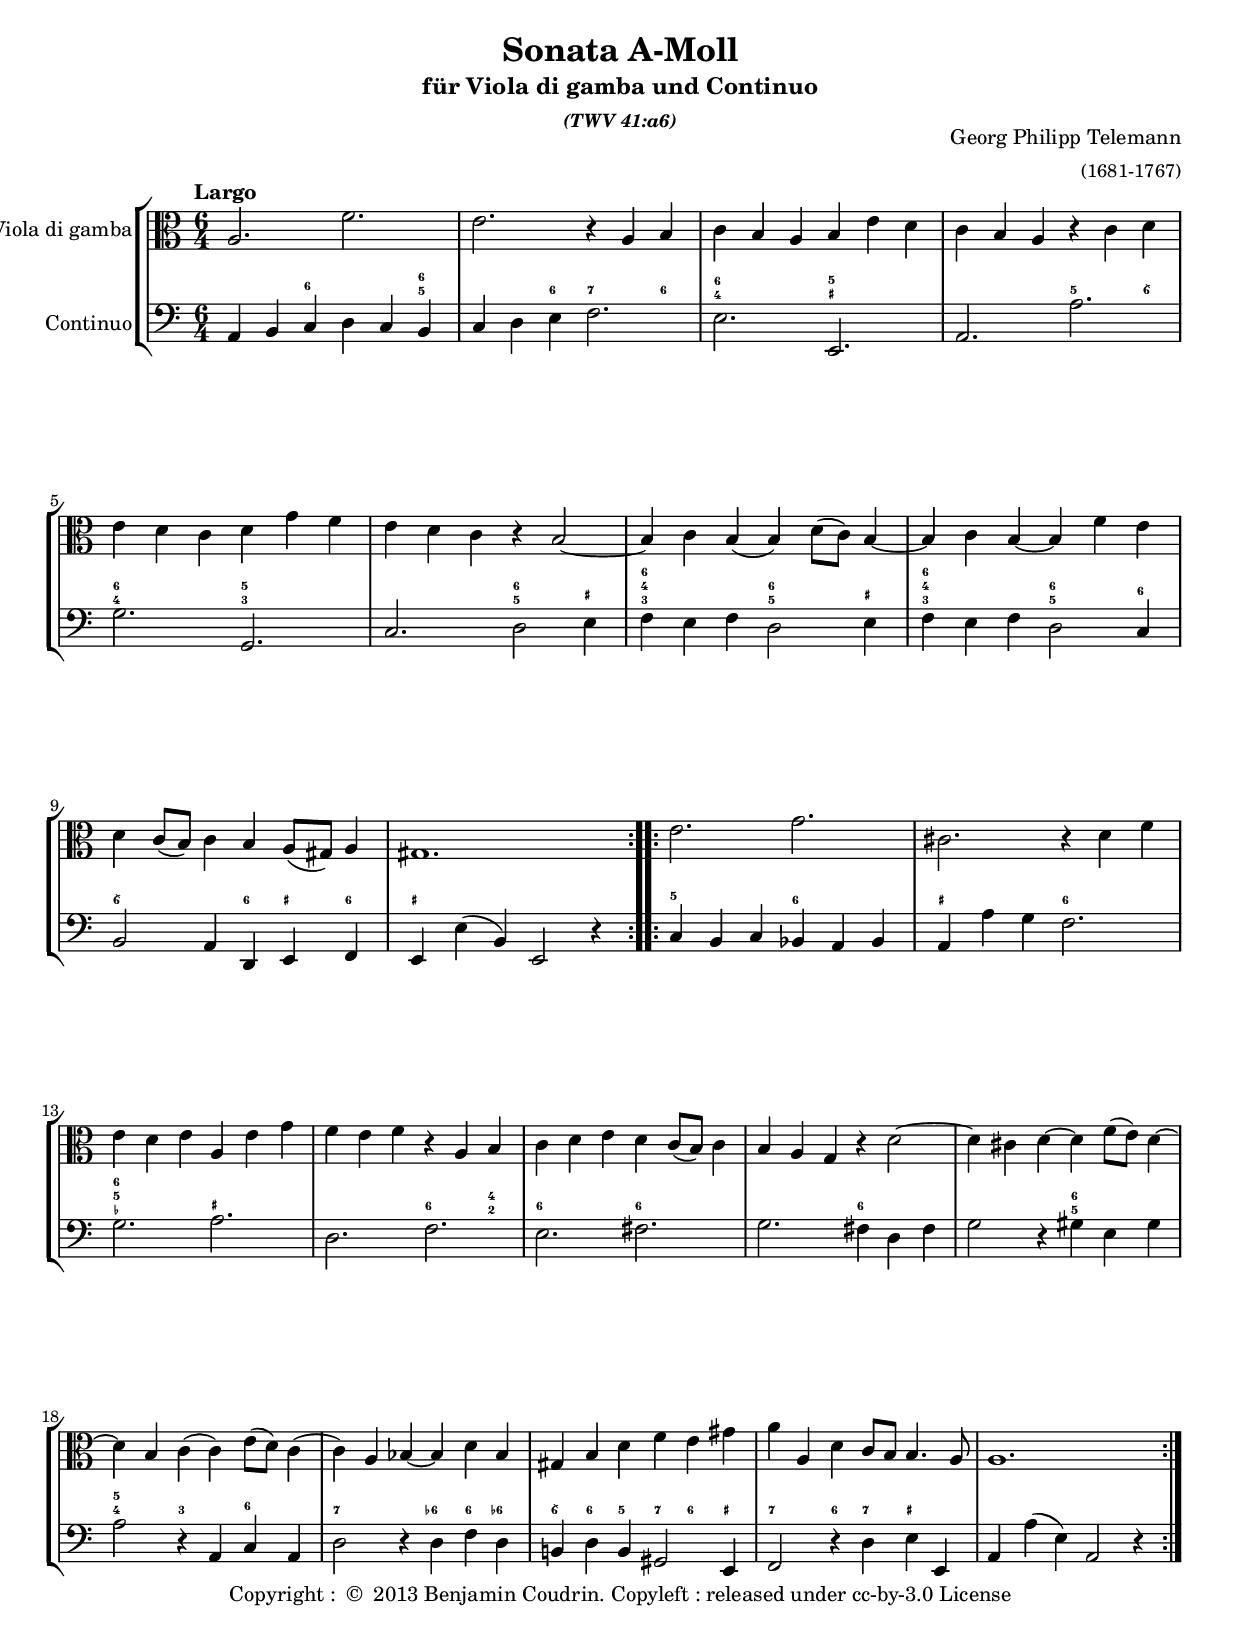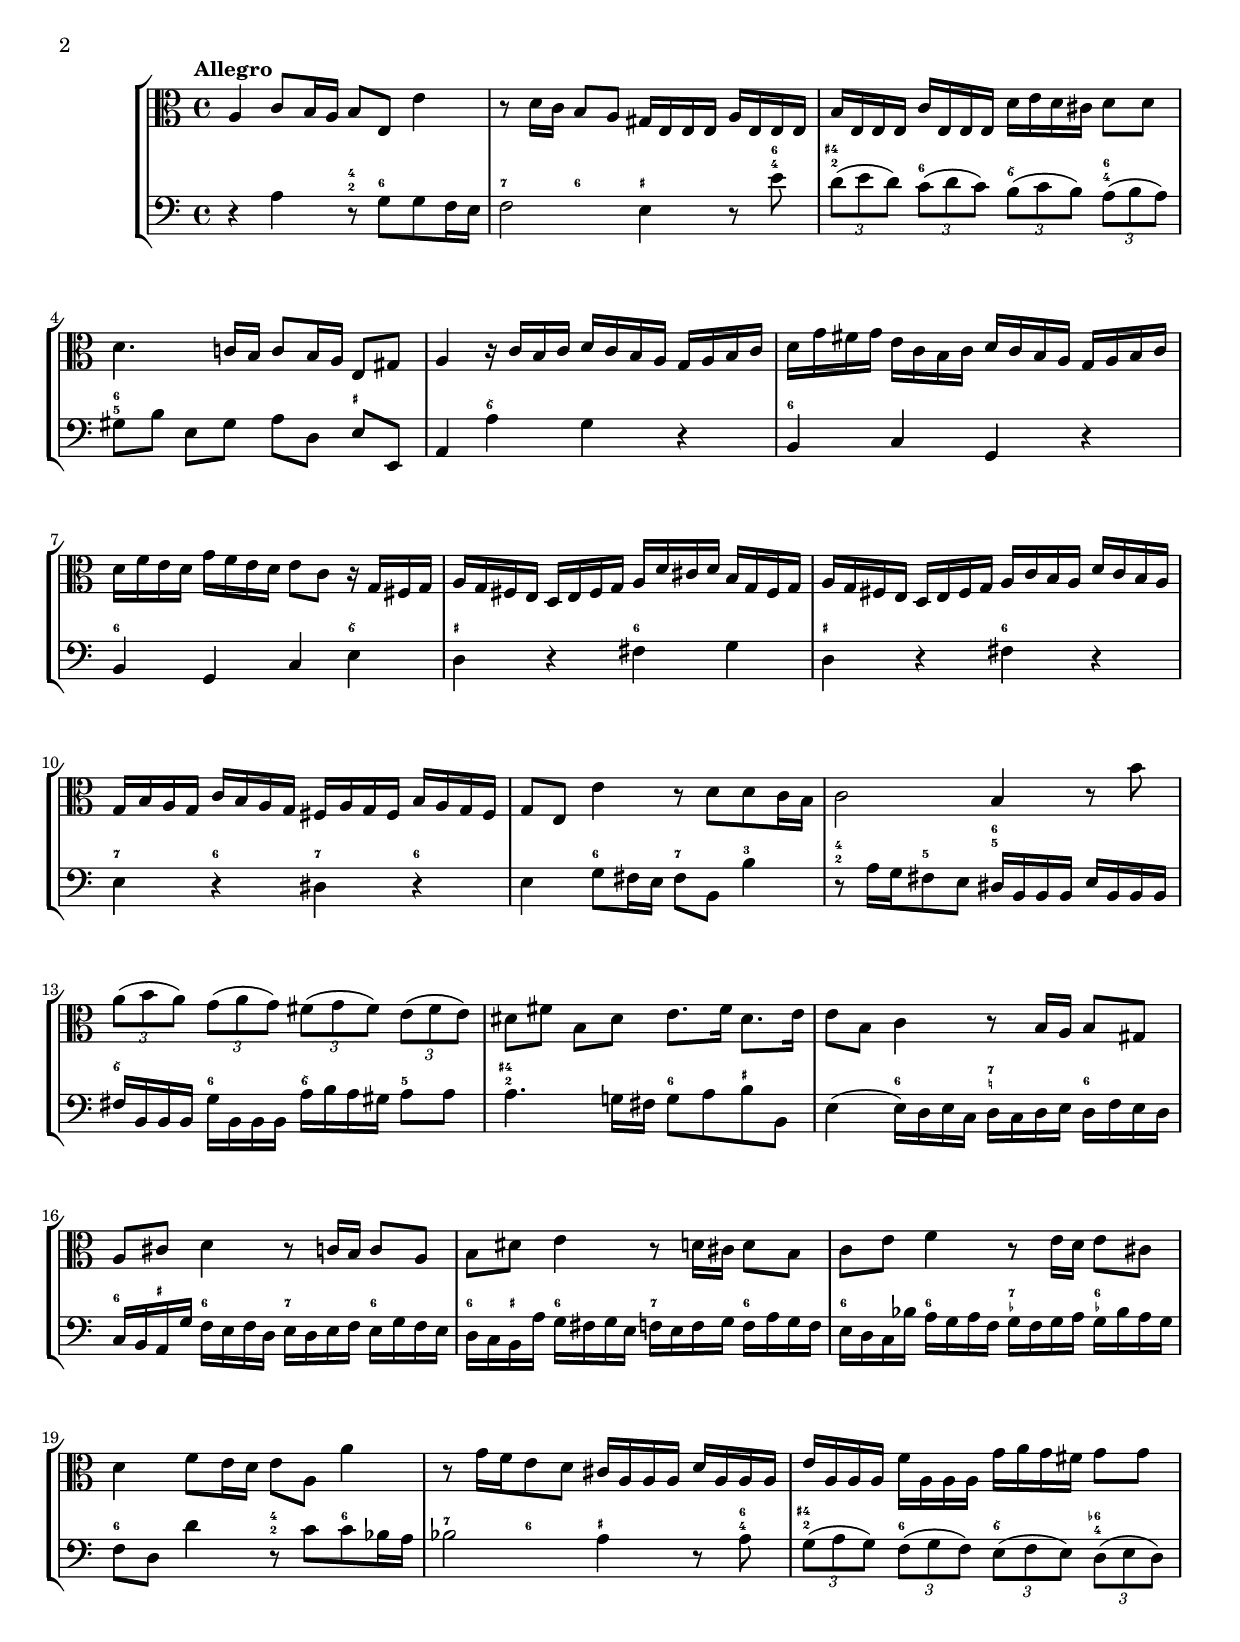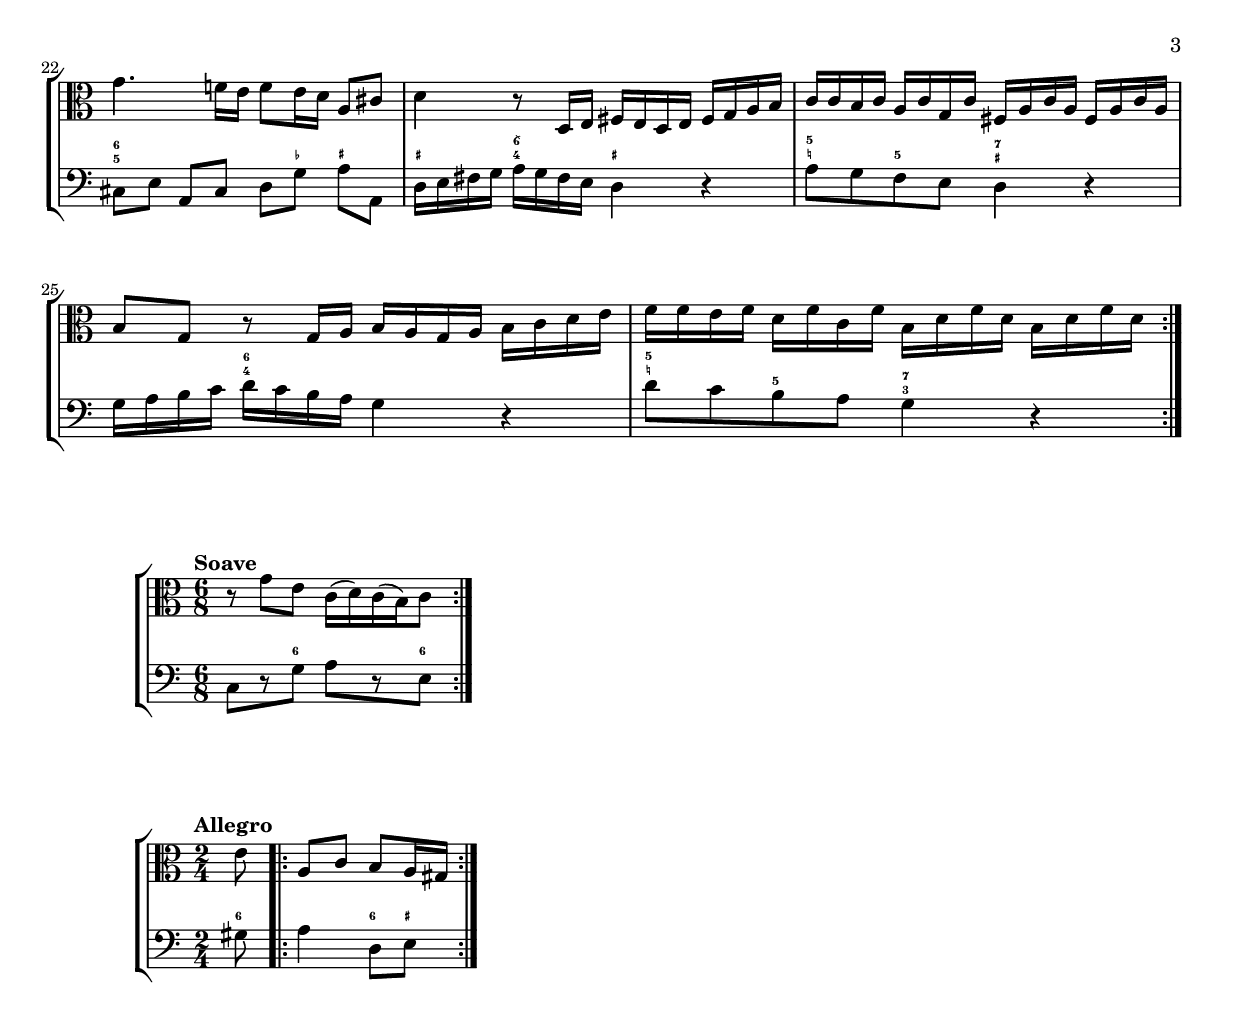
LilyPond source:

%%  twv41a6.ly
%%  Copyright (c) 2013 Benjamin Coudrin <benjamin.coudrin@gmail.com>
%%                All Rights Reserved
%%
%%  Copyleft :
%%  This program is free software. It comes without any warranty, to
%%  the extent permitted by applicable law. You can redistribute it
%%  and/or modify it under the terms of the Do What The Fuck You Want
%%  To Public License, Version 2, as published by Sam Hocevar. See
%%  http://sam.zoy.org/wtfpl/COPYING for more details.

\version "2.14.2"

#(set-default-paper-size "a4")
#(set-global-staff-size 18)

\paper {
  line-width    = 190\mm
  left-margin   = 10\mm
  top-margin    = 10\mm
  bottom-margin = 20\mm
  ragged-last-bottom = ##t 
  ragged-bottom = ##f
  annotate-spacing = ##f
  #(define page-breaking ly:page-turn-breaking)
}

\header {
  title = "Sonata A-Moll"
  subtitle = \markup \center-column { "für Viola di gamba und Continuo"\small \italic "(TWV 41:a6)" }
  composer =  \markup \right-column { "Georg Philipp Telemann" \small "(1681-1767)" }
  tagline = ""
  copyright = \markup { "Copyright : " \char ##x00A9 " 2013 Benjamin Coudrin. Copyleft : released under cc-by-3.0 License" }
}

\layout {
  \context {
    \Staff
    \override BassFigure #'font-size = #-2
  }
}
  
  
%% LARGO
\score {
  \new StaffGroup <<
    \new Staff <<
      \set Staff.instrumentName = #"Viola di gamba"
      \set Staff.shortInstrumentName = #""
      \relative c' {
        \tempo "Largo"
        \key a \minor
        \time 6/4
        \clef alto
        \repeat volta 2 {
          a2. f'
          e r4 a, b
          c b a b e d
          c b a r c d
          e d c d g f
          e d c r b2 ~
          b4 c b (b) d8 [(c)] b4 ~
          b c b ~ b f' e
          d c8 [(b)] c4 b a8 [(gis)] a4
          gis1.
        }
        \repeat volta 2 {
          e'2. g
          cis, r4 d f
          e d e a, e' g
          f e f r a, b
          c d e d c8 [(b)] c4
          b a g r d'2 ~
          d4 cis d ~ d f8 [(e)] d4 ~
          d b c (c) e8 [(d)] c4 
          (c) a bes ~ bes d bes
          gis b d f e gis
          a a, d c8 [b] b4. a8
          a1.
        }
      }
    >>
      
    \new Staff <<
      \figuremode {
        \set figuredBassAlterationDirection = #LEFT
        \set figuredBassPlusDirection = #LEFT
        \override VerticalAxisGroup #'minimum-Y-extent = #'()
        \override BassFigureAlignment #'stacking-dir = #UP
        \override FiguredBass.BassFigure #'font-size = #-2
        s2 <6>2. <6 5>4
        s2 <6>4 <7>2 <6>4
        <6 4>2. <5 _+>
        s <5>2 <6\\>4
        <6 4>2. <5 3>
        s <6 5>2 <_+>4
        <6 4 3>2. <6 5>2 <_+>4
        <6 4 3>2. <6 5>2 <6>4
        <6\\>2. <6>4 <_+> <6>
        <_+>1.
        <5>2. <6>
        <_+> <6>
        <6 5 _-> <_+>
        s <6>2 <4 2>4
        <6>2. <6>
        s <6>
        s <6 5>
        <5 4>2 <3> <6>
        <7>2. <6->4 <6> <6->
        <6\\> <6> <5> <7> <6> <_+>
        <7>2 <6>4 <7> <_+>2
        s1.
      }
    
      \set Staff.instrumentName = #"Continuo"
      \set Staff.shortInstrumentName = #""
      \relative c {
        \clef bass
        \key a \minor 
        \time 6/4
        \repeat volta 2 {
          a4 b c d c b
          c d e f2.
          e e,
          a a'
          g g,
          c d2 e4
          f e f d2 e4
          f e f d2 c4
          b2 a4 d, e f
          e e' (b) e,2 r4
        }
        \repeat volta 2 {
          c'4 b c bes a bes
          a a' g f2.
          g a
          d, f
          e fis
          g fis4 d fis
          g2 r4 gis4 e gis
          a2 r4 a, c a
          d2 r4 d f d
          b! d b gis2 e4
          f2 r4 d' e e,
          a a' (e) a,2 r4
        }
      }
    >>
  >>
}
  
%% ALLEGRO
\score {
  \new StaffGroup <<
    \new Staff <<
      \relative c' {
        \tempo "Allegro"
        \key a \minor
        \time 4/4
        \clef alto
        \repeat volta 2 {
          a4 c8 [b16 a] b8 [e,] e'4
          r8 d16 [c] b8 [a] gis16 [e e e] a [e e e]
          b' [e, e e] c' [e, e e] d' [e d cis] d8 [d]
          d4. c!16 [b] c8 [b16 a] e8 [gis]
          a4 r16 c [b c] d [c b a] g [a b c]
          d [g fis g] e [c b c] d [c b a] g [a b c]
          d [f e d] g [f e d] e8 [c] r16 g [fis g]
          a [g fis e] d [e fis g] a [d cis d] b [g fis g]
          a [g fis e] d [e fis g] a [c b a] d [c b a]
          g [b a g] c [b a g] fis [a g fis] b [a g fis]
          g8 [e] e'4 r8 d [d c16 b]
          c2 b4 r8 b'
          \times 2/3 {a [(b a)]} \times 2/3 {g [(a g)]} \times 2/3 {fis [(g fis)]} \times 2/3 {e [(fis e)]}
          dis8 [fis] b, [dis] e8. [fis16] dis8. [e16]
          e8 [b] c4 r8 b16 [a] b8 [gis]
          a [cis] d4 r8 c!16 [b] c8 [a]
          b [dis] e4 r8 d16 [cis] d8 [b]
          c [e] f4 r8 e16 [d] e8 [cis]
          d4 f8 [e16 d] e8 [a,] a'4
          r8 g16 [f e8 d] cis16 [a a a] d [a a a]
          e' [a, a a] f' [a, a a] g' [a g fis] g8 [g]
          g4. f!16 [e] f8 [e16 d] a8 [cis]
          d4 r8 d,16 [e] fis [e d e] fis [g a b]
          c [c b c] a [c g c] fis, [a c a] fis [a c a]
          b8 [g] r g16 [a] b [a g a] b [c d e]
          f [f e f] d [f c f] b, [d f d] b [d f d]
        }
        \repeat volta 2 {
        }
      }
    >>
     
    \new Staff <<
      \figuremode {
        \set figuredBassAlterationDirection = #LEFT
        \set figuredBassPlusDirection = #LEFT
        \override VerticalAxisGroup #'minimum-Y-extent = #'()
        \override BassFigureAlignment #'stacking-dir = #UP
        \override FiguredBass.BassFigure #'font-size = #-2
        s2 <4 2>8 <6>4.
        <7>4 <6> <_+>4. <6 4>8
        <4+ 2>4 <6> <6\\> <6 4>
        <6 5> s s <_+>
        s <6\\> s s
        <6>1
        <6>2. <6\\>4
        <_+>2 <6>
        <_+> <6>
        <7>4 <6> <7> <6>
        s <6> <7> <3>
        <4 2> <5> <6 5> s
        <6\\> <6> <6\\> <5>
        <4+ 2>2 <6>4 <_+>
        s <6> <7 _!> <6>
        <6>8 <_+> <6>4 <7> <6>
        <6>8 <_+> <6>4 <7> <6>
        <6> <6> <7 _-> <6 _->
        <6> s <4 2> <6>
        <7> <6> <_+> s8 <6 4>
        <4+ 2>4 <6> <6\\> <6- 4>
        <6 5> s4. <_->8 <_+>4
        <_+> <6\\ 4> <_+> s
        <5 _!> <5> <7 _+> s
        s <6 4> s2
        <5 _!>4 <5> <7 3> s
      }      
      \relative c' {
        \clef bass
        \key a \minor
        \repeat volta 2 {
          r4 a r8 g [g f16 e]
          f2 e4 r8 e'
          \times 2/3 {d [(e d)]} \times 2/3 {c [(d c)]} \times 2/3 {b [(c b)]} \times 2/3 {a [(b a)]}
          gis8 [b] e, [gis] a [d,] e [e,]
          a4 a' g r
          b, c g r
          b g c e
          d r fis g
          d r fis r
          e r dis r
          e g8 [fis16 e] fis8 [b,] b'4
          r8 a16 [g fis8 e] dis16 [b b b] e [b b b]
          fis' [b, b b] g' [b, b b] a' [b a gis] a8 [a]
          a4. g!16 [fis] g8 [a b b,]
          e4 (e16) [d e c] d [c d e] d [f e d]
          c [b a g'] f [e f d] e [d e f] e [g f e]
          d [c b a'] g [fis g e] f [e f g] f [a g f]
          e [d c bes'] a [g a f] g [f g a] g [bes a g]
          f8 [d] d'4 r8 c [c bes16 a]
          bes2 a4 r8 a
          \times 2/3 {g8 [(a g)]} \times 2/3 {f8 [(g f)]} \times 2/3 {e8 [(f e)]} \times 2/3 {d8 [(e d)]}
          cis8 [e] a, [cis] d [g] a [a,]
          d16 [e fis g] a [g fis e] d4 r
          a'8 [g f e] d4 r
          g16 [a b c] d [c b a] g4 r
          d'8 [c b a] g4 r
        }
        \repeat volta 2 {
        }
      }
    >>
  >>
}

%% SOAVE  
\score {
  \new StaffGroup <<
    \new Staff <<
      \relative c'' {
        \tempo "Soave"
        \key a \minor
        \time 6/8 
        \clef alto
        \repeat volta 2 {
          r8 g [e] c16 [(d) c (b) c8]
        }
        \repeat volta 2 {
        }
      }
    >>
      
    \new Staff <<
      \figuremode {
        \set figuredBassAlterationDirection = #LEFT
        \set figuredBassPlusDirection = #LEFT
        \override VerticalAxisGroup #'minimum-Y-extent = #'()
        \override BassFigureAlignment #'stacking-dir = #UP
        \override FiguredBass.BassFigure #'font-size = #-2
        s4 <6>8 s4 <6>8
      }
      
      \relative c {
        \key a \minor
        \clef bass
        \time 6/8
        \repeat volta 2 {
          c8 [r g'] a [r e]
        }
        \repeat volta 2 {
        }
      }
    >>
  >>
}
  
%% ALLEGRO
\score {
  \new StaffGroup <<
    \new Staff <<
      \relative c' {
        \tempo "Allegro"
        \time 2/4 
        \key a \minor
        \clef alto
        \partial 8 e8
        \repeat volta 2 {
          a,8 [c] b [a16 gis]
        }
        \repeat volta 2 {
        }
      }
    >>
    
    \new Staff <<
      \figuremode {
        \set figuredBassAlterationDirection = #LEFT
        \set figuredBassPlusDirection = #LEFT
        \override VerticalAxisGroup #'minimum-Y-extent = #'()
        \override BassFigureAlignment #'stacking-dir = #UP
        \override FiguredBass.BassFigure #'font-size = #-2
        <6>8
        s4 <6>8 <_+>
      }
      
      \relative c' {
        \clef bass
        \key a \minor
        \time 2/4
        \partial 8 gis8
        \repeat volta 2 {
          a4 d,8 [e]
        }
        \repeat volta 2 {
        }
      }
    >>
  >>
}
